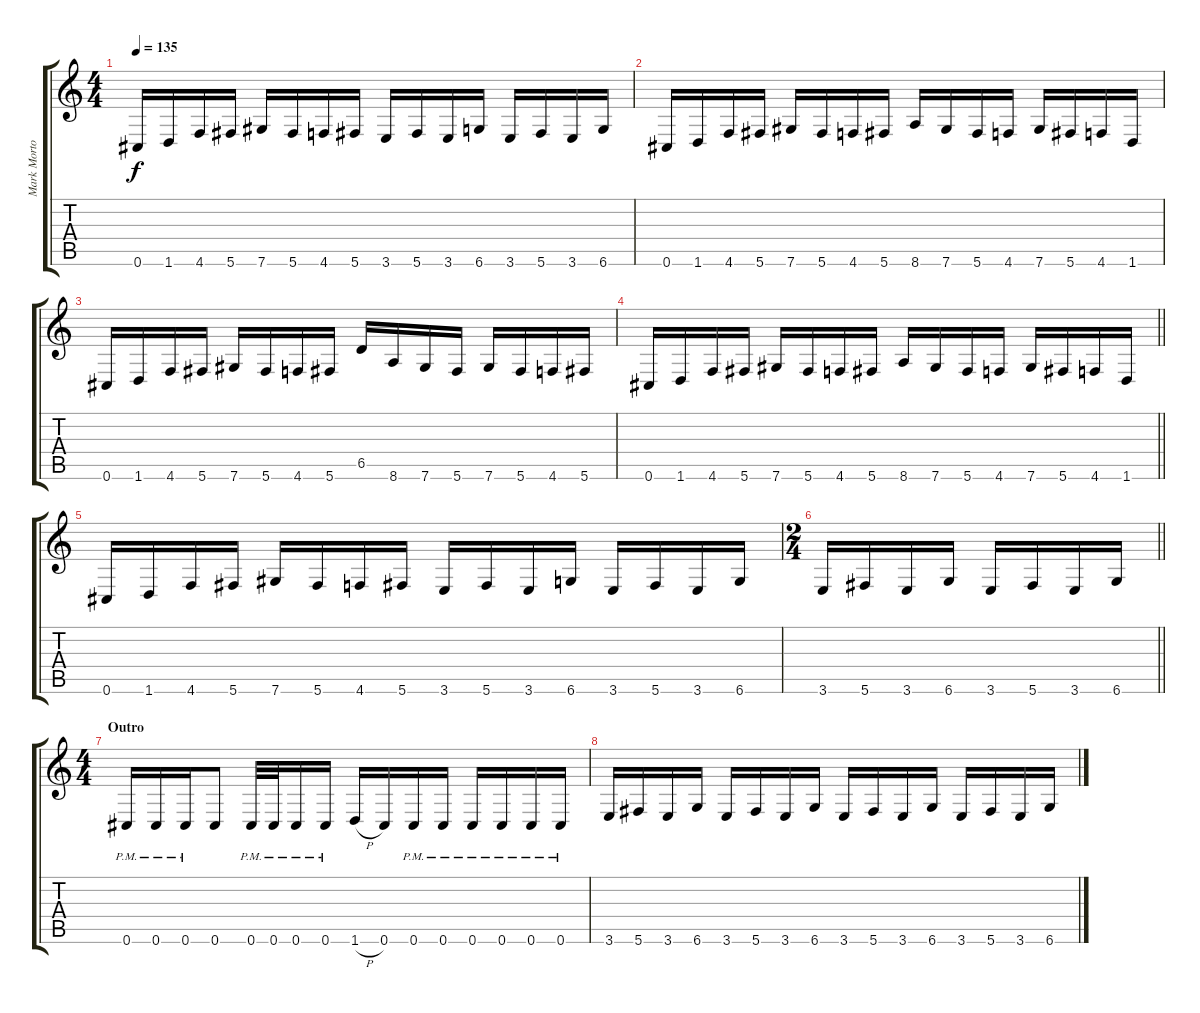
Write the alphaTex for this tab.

\track ("Mark Morton" "Mark Morto") {instrument electricguitarjazz}
\staff {score tabs}
\tuning (Eb4 Bb3 Gb3 Db3 Ab2 Db2) {hide}
\ts (4 4)
\tempo 135
\clef g2
\ks c
0.6.16{dy f} 1.6.16 4.6.16 5.6.16 7.6.16 5.6.16 4.6.16 5.6.16 3.6.16 5.6.16 3.6.16 6.6.16 3.6.16 5.6.16 3.6.16 6.6.16 |
0.6.16 1.6.16 4.6.16 5.6.16 7.6.16 5.6.16 4.6.16 5.6.16 8.6.16 7.6.16 5.6.16 4.6.16 7.6.16 5.6.16 4.6.16 1.6.16 |
0.6.16 1.6.16 4.6.16 5.6.16 7.6.16 5.6.16 4.6.16 5.6.16 6.5.16 8.6.16 7.6.16 5.6.16 7.6.16 5.6.16 4.6.16 5.6.16 |
\barLineRight lightlight
0.6.16 1.6.16 4.6.16 5.6.16 7.6.16 5.6.16 4.6.16 5.6.16 8.6.16 7.6.16 5.6.16 4.6.16 7.6.16 5.6.16 4.6.16 1.6.16 |
0.6.16 1.6.16 4.6.16 5.6.16 7.6.16 5.6.16 4.6.16 5.6.16 3.6.16 5.6.16 3.6.16 6.6.16 3.6.16 5.6.16 3.6.16 6.6.16 |
\ts (2 4)
\barLineRight lightlight
3.6.16 5.6.16 3.6.16 6.6.16 3.6.16 5.6.16 3.6.16 6.6.16 |
\ts (4 4)
\section ("" "Outro")
0.6{pm}.16 0.6{pm}.16 0.6{pm}.16 0.6.8 0.6{pm}.32 0.6{pm}.32 0.6{pm}.16 0.6{pm}.16 1.6{h}.16 0.6.16 0.6{pm}.16 0.6{pm}.16 0.6{pm}.16 0.6{pm}.16 0.6{pm}.16 0.6{pm}.16 |
3.6.16 5.6.16 3.6.16 6.6.16 3.6.16 5.6.16 3.6.16 6.6.16 3.6.16 5.6.16 3.6.16 6.6.16 3.6.16 5.6.16 3.6.16 6.6.16
